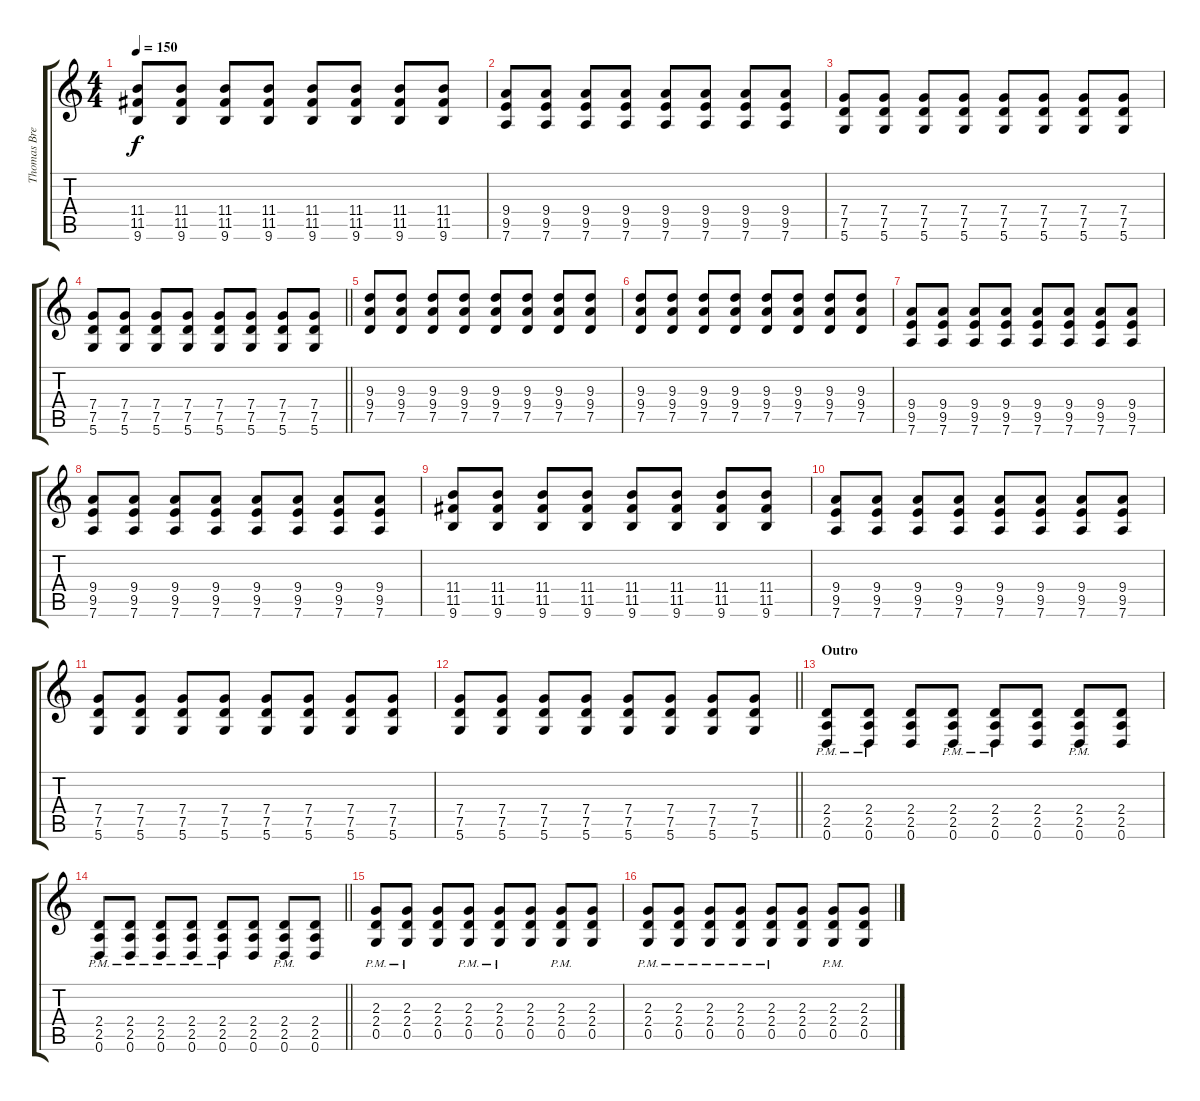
\track ("Thomas Bredahl Rythm" "Thomas Bre") {instrument distortionguitar}
\staff {score tabs}
\tuning (D4 A3 F3 C3 G2 D2) {hide}
\ts (4 4)
\tempo 150
\clef g2
\ks c
(11.4 11.5 9.6).8{dy f} (11.4 11.5 9.6).8 (11.4 11.5 9.6).8 (11.4 11.5 9.6).8 (11.4 11.5 9.6).8 (11.4 11.5 9.6).8 (11.4 11.5 9.6).8 (11.4 11.5 9.6).8 |
(9.4 9.5 7.6).8 (9.4 9.5 7.6).8 (9.4 9.5 7.6).8 (9.4 9.5 7.6).8 (9.4 9.5 7.6).8 (9.4 9.5 7.6).8 (9.4 9.5 7.6).8 (9.4 9.5 7.6).8 |
(7.4 7.5 5.6).8 (7.4 7.5 5.6).8 (7.4 7.5 5.6).8 (7.4 7.5 5.6).8 (7.4 7.5 5.6).8 (7.4 7.5 5.6).8 (7.4 7.5 5.6).8 (7.4 7.5 5.6).8 |
\barLineRight lightlight
(7.4 7.5 5.6).8 (7.4 7.5 5.6).8 (7.4 7.5 5.6).8 (7.4 7.5 5.6).8 (7.4 7.5 5.6).8 (7.4 7.5 5.6).8 (7.4 7.5 5.6).8 (7.4 7.5 5.6).8 |
(9.3 9.4 7.5).8 (9.3 9.4 7.5).8 (9.3 9.4 7.5).8 (9.3 9.4 7.5).8 (9.3 9.4 7.5).8 (9.3 9.4 7.5).8 (9.3 9.4 7.5).8 (9.3 9.4 7.5).8 |
(9.3 9.4 7.5).8 (9.3 9.4 7.5).8 (9.3 9.4 7.5).8 (9.3 9.4 7.5).8 (9.3 9.4 7.5).8 (9.3 9.4 7.5).8 (9.3 9.4 7.5).8 (9.3 9.4 7.5).8 |
(9.4 9.5 7.6).8 (9.4 9.5 7.6).8 (9.4 9.5 7.6).8 (9.4 9.5 7.6).8 (9.4 9.5 7.6).8 (9.4 9.5 7.6).8 (9.4 9.5 7.6).8 (9.4 9.5 7.6).8 |
(9.4 9.5 7.6).8 (9.4 9.5 7.6).8 (9.4 9.5 7.6).8 (9.4 9.5 7.6).8 (9.4 9.5 7.6).8 (9.4 9.5 7.6).8 (9.4 9.5 7.6).8 (9.4 9.5 7.6).8 |
(11.4 11.5 9.6).8 (11.4 11.5 9.6).8 (11.4 11.5 9.6).8 (11.4 11.5 9.6).8 (11.4 11.5 9.6).8 (11.4 11.5 9.6).8 (11.4 11.5 9.6).8 (11.4 11.5 9.6).8 |
(9.4 9.5 7.6).8 (9.4 9.5 7.6).8 (9.4 9.5 7.6).8 (9.4 9.5 7.6).8 (9.4 9.5 7.6).8 (9.4 9.5 7.6).8 (9.4 9.5 7.6).8 (9.4 9.5 7.6).8 |
(7.4 7.5 5.6).8 (7.4 7.5 5.6).8 (7.4 7.5 5.6).8 (7.4 7.5 5.6).8 (7.4 7.5 5.6).8 (7.4 7.5 5.6).8 (7.4 7.5 5.6).8 (7.4 7.5 5.6).8 |
\barLineRight lightlight
(7.4 7.5 5.6).8 (7.4 7.5 5.6).8 (7.4 7.5 5.6).8 (7.4 7.5 5.6).8 (7.4 7.5 5.6).8 (7.4 7.5 5.6).8 (7.4 7.5 5.6).8 (7.4 7.5 5.6).8 |
\section ("" "Outro")
(2.4{pm} 2.5{pm} 0.6{pm}).8 (2.4{pm} 2.5{pm} 0.6{pm}).8 (2.4 2.5 0.6).8 (2.4{pm} 2.5{pm} 0.6{pm}).8 (2.4{pm} 2.5{pm} 0.6{pm}).8 (2.4 2.5 0.6).8 (2.4{pm} 2.5{pm} 0.6{pm}).8 (2.4 2.5 0.6).8 |
\barLineRight lightlight
(2.4{pm} 2.5{pm} 0.6{pm}).8 (2.4{pm} 2.5{pm} 0.6{pm}).8 (2.4{pm} 2.5{pm} 0.6{pm}).8 (2.4{pm} 2.5{pm} 0.6{pm}).8 (2.4{pm} 2.5{pm} 0.6{pm}).8 (2.4 2.5 0.6).8 (2.4{pm} 2.5{pm} 0.6{pm}).8 (2.4 2.5 0.6).8 |
\section ("" "")
(2.3{pm} 2.4{pm} 0.5{pm}).8 (2.3{pm} 2.4{pm} 0.5{pm}).8 (2.3 2.4 0.5).8 (2.3{pm} 2.4{pm} 0.5{pm}).8 (2.3{pm} 2.4{pm} 0.5{pm}).8 (2.3 2.4 0.5).8 (2.3{pm} 2.4{pm} 0.5{pm}).8 (2.3 2.4 0.5).8 |
(2.3{pm} 2.4{pm} 0.5{pm}).8 (2.3{pm} 2.4{pm} 0.5{pm}).8 (2.3{pm} 2.4{pm} 0.5{pm}).8 (2.3{pm} 2.4{pm} 0.5{pm}).8 (2.3{pm} 2.4{pm} 0.5{pm}).8 (2.3 2.4 0.5).8 (2.3{pm} 2.4{pm} 0.5{pm}).8 (2.3 2.4 0.5).8
